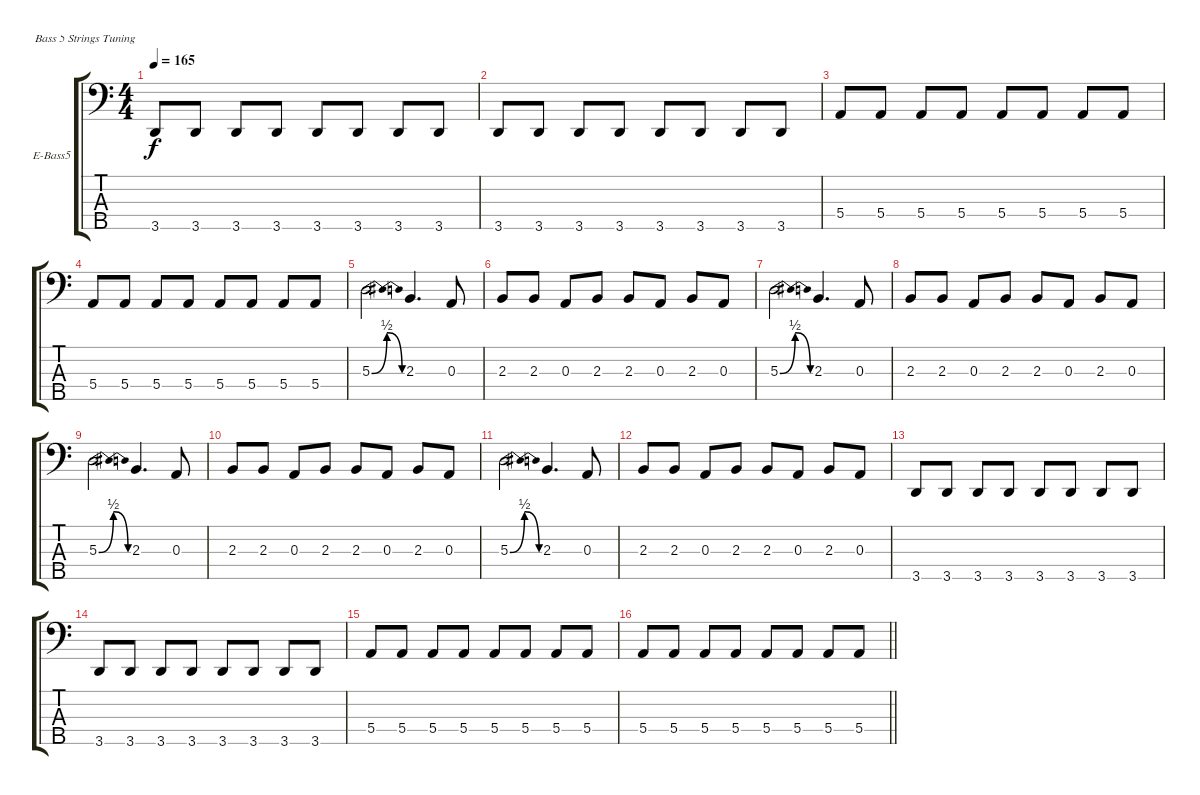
\bracketExtendMode groupsimilarinstruments
\firstSystemTrackNameOrientation horizontal
\otherSystemsTrackNameOrientation horizontal
\track ("Bass" "E-Bass5") {instrument electricbassfinger}
\staff {score tabs}
\tuning (G2 D2 A1 E1 B0)
\ts (4 4)
\tempo 165
\clef f4
\scale
0.333333
\ks c
3.5.8{dy f} 3.5.8 3.5.8 3.5.8 3.5.8 3.5.8 3.5.8 3.5.8 |
\scale
0.333333 3.5.8 3.5.8 3.5.8 3.5.8 3.5.8 3.5.8 3.5.8 3.5.8 |
\scale
0.333333 5.4.8 5.4.8 5.4.8 5.4.8 5.4.8 5.4.8 5.4.8 5.4.8 |
\scale
0.333333 5.4.8 5.4.8 5.4.8 5.4.8 5.4.8 5.4.8 5.4.8 5.4.8 |
\scale
0.333333 5.3{be (bendrelease 0 0 30 2 30 2 60 0)}.2 2.3.4{d} 0.3.8 |
\scale
0.333333 2.3.8 2.3.8 0.3.8 2.3.8 2.3.8 0.3.8 2.3.8 0.3.8 |
\scale
0.333333 5.3{be (bendrelease 0 0 30 2 30 2 60 0)}.2 2.3.4{d} 0.3.8 |
\scale
0.333333 2.3.8 2.3.8 0.3.8 2.3.8 2.3.8 0.3.8 2.3.8 0.3.8 |
\scale
0.333333 5.3{be (bendrelease 0 0 30 2 30 2 60 0)}.2 2.3.4{d} 0.3.8 |
\scale
0.333333 2.3.8 2.3.8 0.3.8 2.3.8 2.3.8 0.3.8 2.3.8 0.3.8 |
\scale
0.333333 5.3{be (bendrelease 0 0 30 2 30 2 60 0)}.2 2.3.4{d} 0.3.8 |
\scale
0.333333 2.3.8 2.3.8 0.3.8 2.3.8 2.3.8 0.3.8 2.3.8 0.3.8 |
\scale
0.333333 3.5.8 3.5.8 3.5.8 3.5.8 3.5.8 3.5.8 3.5.8 3.5.8 |
\scale
0.333333 3.5.8 3.5.8 3.5.8 3.5.8 3.5.8 3.5.8 3.5.8 3.5.8 |
\scale
0.333333 5.4.8 5.4.8 5.4.8 5.4.8 5.4.8 5.4.8 5.4.8 5.4.8 |
\scale
0.333333
\barLineRight lightlight
5.4.8 5.4.8 5.4.8 5.4.8 5.4.8 5.4.8 5.4.8 5.4.8
